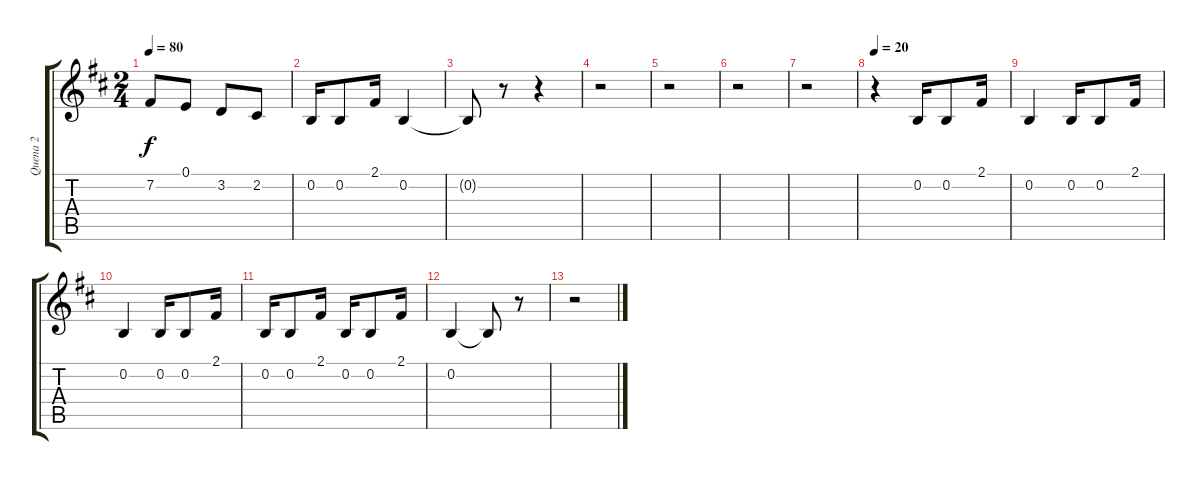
\track ("Quena 2" "Quena 2") {instrument piccolo}
\staff {score tabs}
\tuning (E4 B3 G3 D3 A2 E2) {hide}
\ts (2 4)
\tempo 80
\clef g2
\ks d
7.2{t}.8{dy f} 0.1.8 3.2.8 2.2.8 |
0.2.16 0.2.8 2.1.16 0.2.4 |
0.2{t}.8 r.8 r.4 |
r.2 |
r.2 |
r.2 |
r.2 |
\tempo 20
r.4 0.2.16 0.2.8 2.1.16 |
0.2.4 0.2.16 0.2.8 2.1.16 |
0.2.4 0.2.16 0.2.8 2.1.16 |
0.2.16 0.2.8 2.1.16 0.2.16 0.2.8 2.1.16 |
0.2.4 0.2{t}.8 r.8 |
r.2
